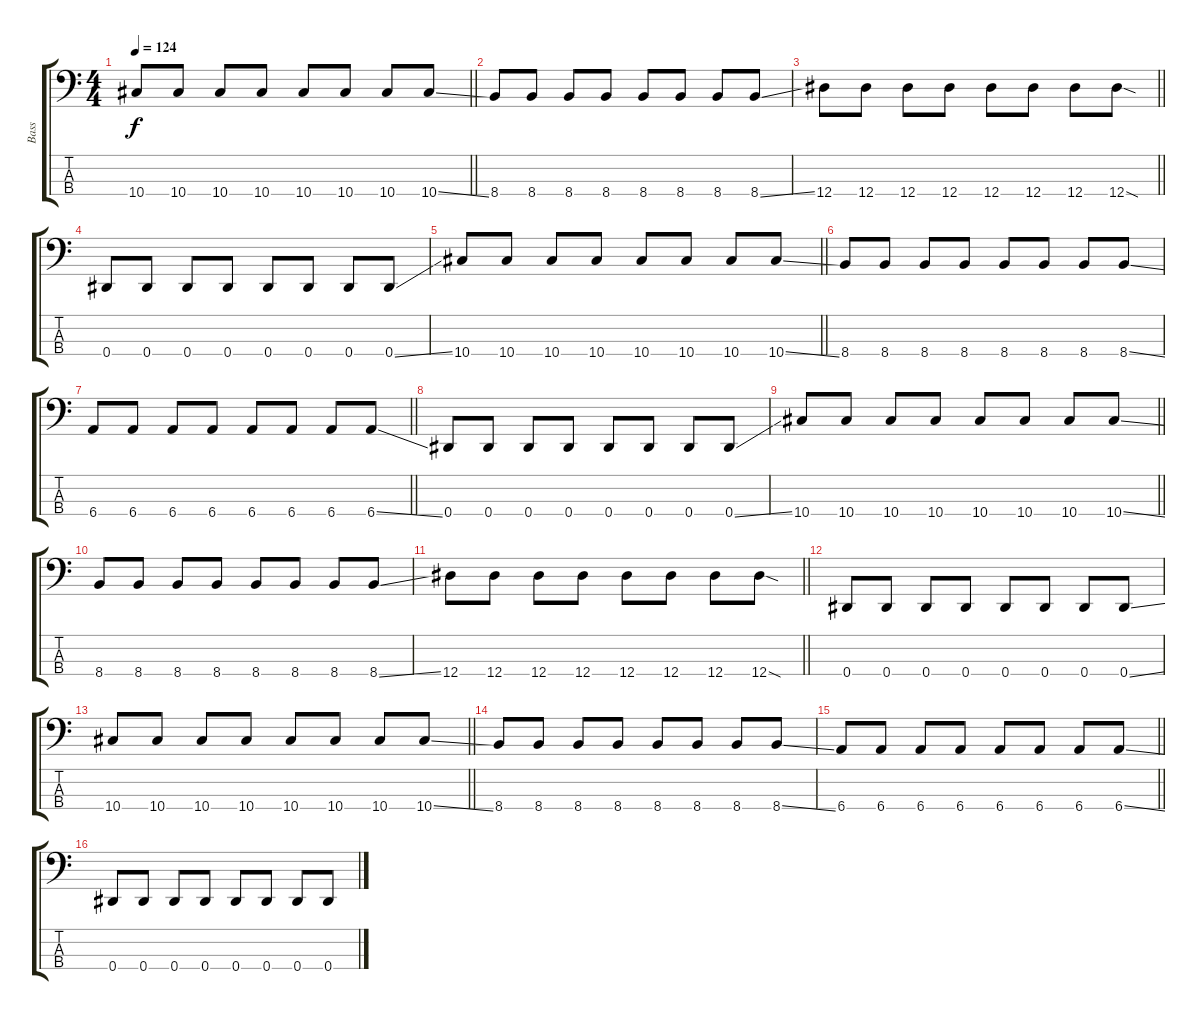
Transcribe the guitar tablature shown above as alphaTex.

\track ("Bass" "Bass") {instrument electricbasspick}
\staff {score tabs}
\tuning (Gb2 Db2 Ab1 Eb1) {hide}
\ts (4 4)
\tempo 124
\clef f4
\barLineRight lightlight
\ks c
10.4.8{dy f} 10.4.8 10.4.8 10.4.8 10.4.8 10.4.8 10.4.8 10.4{ss}.8 |
8.4.8 8.4.8 8.4.8 8.4.8 8.4.8 8.4.8 8.4.8 8.4{ss}.8 |
\barLineRight lightlight
12.4.8 12.4.8 12.4.8 12.4.8 12.4.8 12.4.8 12.4.8 12.4{sod}.8 |
0.4.8 0.4.8 0.4.8 0.4.8 0.4.8 0.4.8 0.4.8 0.4{ss}.8 |
\barLineRight lightlight
10.4.8 10.4.8 10.4.8 10.4.8 10.4.8 10.4.8 10.4.8 10.4{ss}.8 |
8.4.8 8.4.8 8.4.8 8.4.8 8.4.8 8.4.8 8.4.8 8.4{ss}.8 |
\barLineRight lightlight
6.4.8 6.4.8 6.4.8 6.4.8 6.4.8 6.4.8 6.4.8 6.4{ss}.8 |
0.4.8 0.4.8 0.4.8 0.4.8 0.4.8 0.4.8 0.4.8 0.4{ss}.8 |
\barLineRight lightlight
10.4.8 10.4.8 10.4.8 10.4.8 10.4.8 10.4.8 10.4.8 10.4{ss}.8 |
8.4.8 8.4.8 8.4.8 8.4.8 8.4.8 8.4.8 8.4.8 8.4{ss}.8 |
\barLineRight lightlight
12.4.8 12.4.8 12.4.8 12.4.8 12.4.8 12.4.8 12.4.8 12.4{sod}.8 |
0.4.8 0.4.8 0.4.8 0.4.8 0.4.8 0.4.8 0.4.8 0.4{ss}.8 |
\barLineRight lightlight
10.4.8 10.4.8 10.4.8 10.4.8 10.4.8 10.4.8 10.4.8 10.4{ss}.8 |
8.4.8 8.4.8 8.4.8 8.4.8 8.4.8 8.4.8 8.4.8 8.4{ss}.8 |
\barLineRight lightlight
6.4.8 6.4.8 6.4.8 6.4.8 6.4.8 6.4.8 6.4.8 6.4{ss}.8 |
0.4.8 0.4.8 0.4.8 0.4.8 0.4.8 0.4.8 0.4.8 0.4{ss}.8
